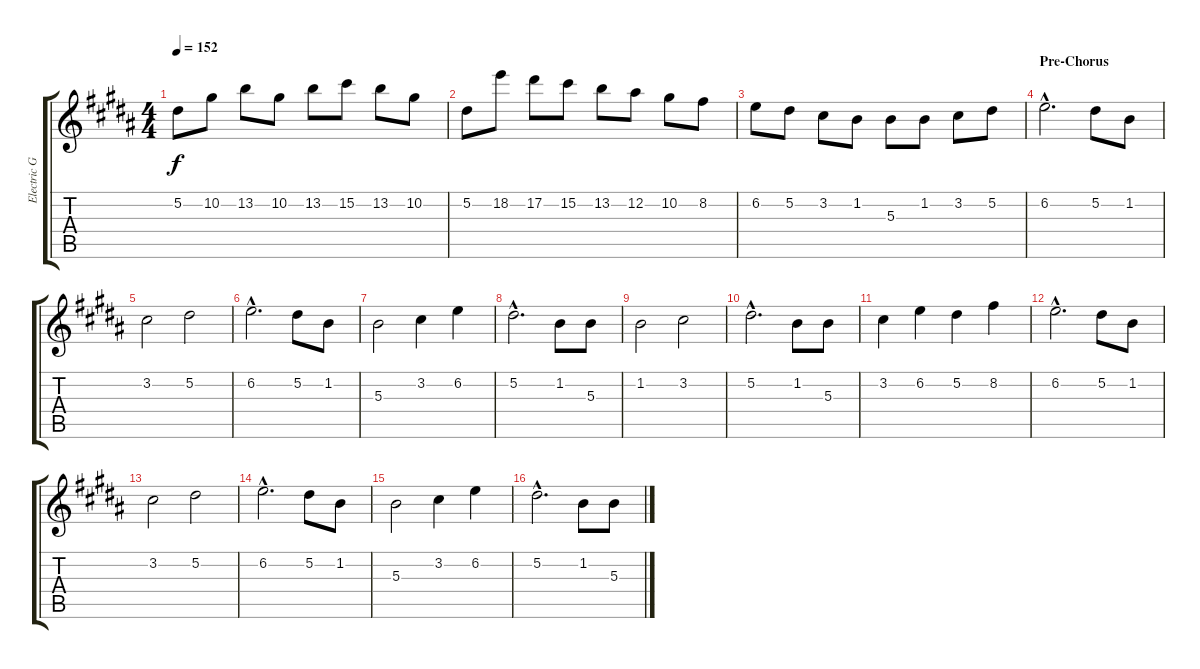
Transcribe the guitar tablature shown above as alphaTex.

\track ("Electric Guitar II" "Electric G") {instrument distortionguitar}
\staff {score tabs}
\tuning (Eb4 Bb3 Gb3 Db3 Ab2 Eb2) {hide}
\ts (4 4)
\tempo 152
\clef g2
\ks b
5.2.8{dy f} 10.2.8 13.2.8 10.2.8 13.2.8 15.2.8 13.2.8 10.2.8 |
5.2.8 18.2.8 17.2.8 15.2.8 13.2.8 12.2.8 10.2.8 8.2.8 |
6.2.8 5.2.8 3.2.8 1.2.8 5.3.8 1.2.8 3.2.8 5.2.8 |
\section ("" "Pre-Chorus")
6.2{hac}.2{d} 5.2.8 1.2.8 |
3.2.2 5.2.2 |
6.2{hac}.2{d} 5.2.8 1.2.8 |
5.3.2 3.2.4 6.2.4 |
5.2{hac}.2{d} 1.2.8 5.3.8 |
1.2.2 3.2.2 |
5.2{hac}.2{d} 1.2.8 5.3.8 |
3.2.4 6.2.4 5.2.4 8.2.4 |
6.2{hac}.2{d} 5.2.8 1.2.8 |
3.2.2 5.2.2 |
6.2{hac}.2{d} 5.2.8 1.2.8 |
5.3.2 3.2.4 6.2.4 |
5.2{hac}.2{d} 1.2.8 5.3.8
